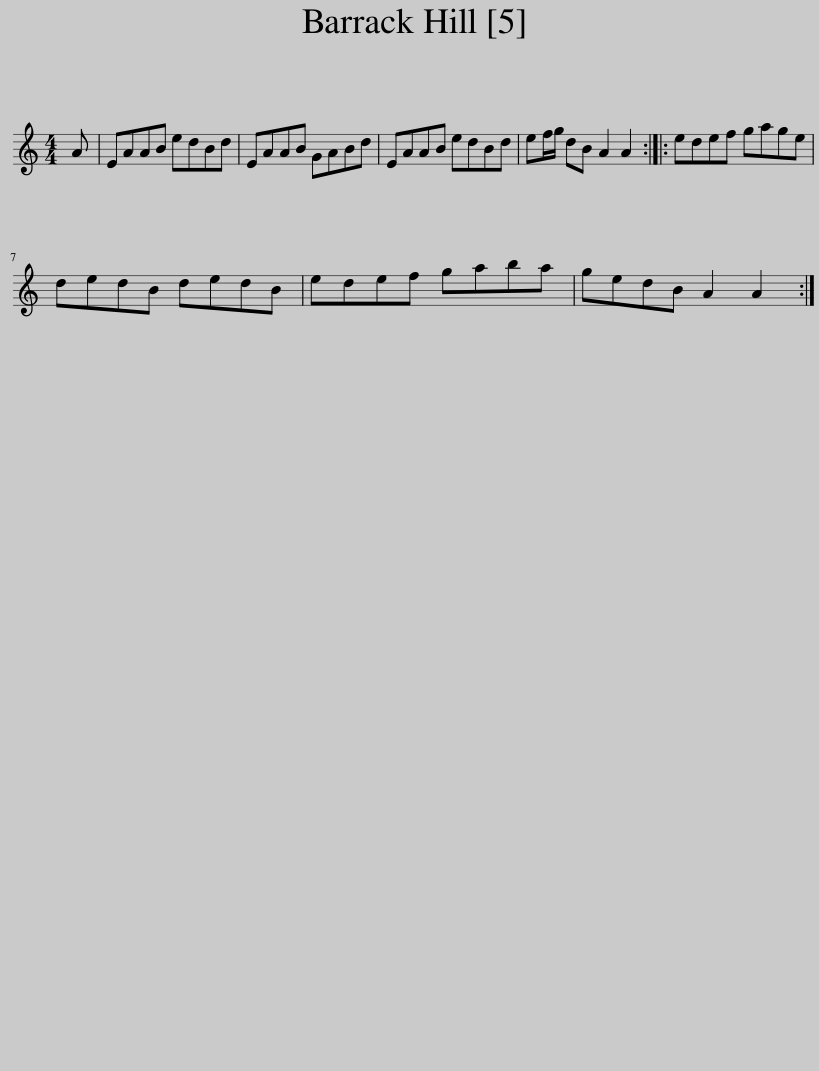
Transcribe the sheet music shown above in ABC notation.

X:1
L:1/8
M:4/4
I:linebreak $
K:C
V:1 treble
V:1
 A | EAAB edBd | EAAB GABd | EAAB edBd | ef/g/ dB A2 A2 :: %5
 edef gage |$ dedB dedB | edef gaba | gedB A2 A2 :| %9
